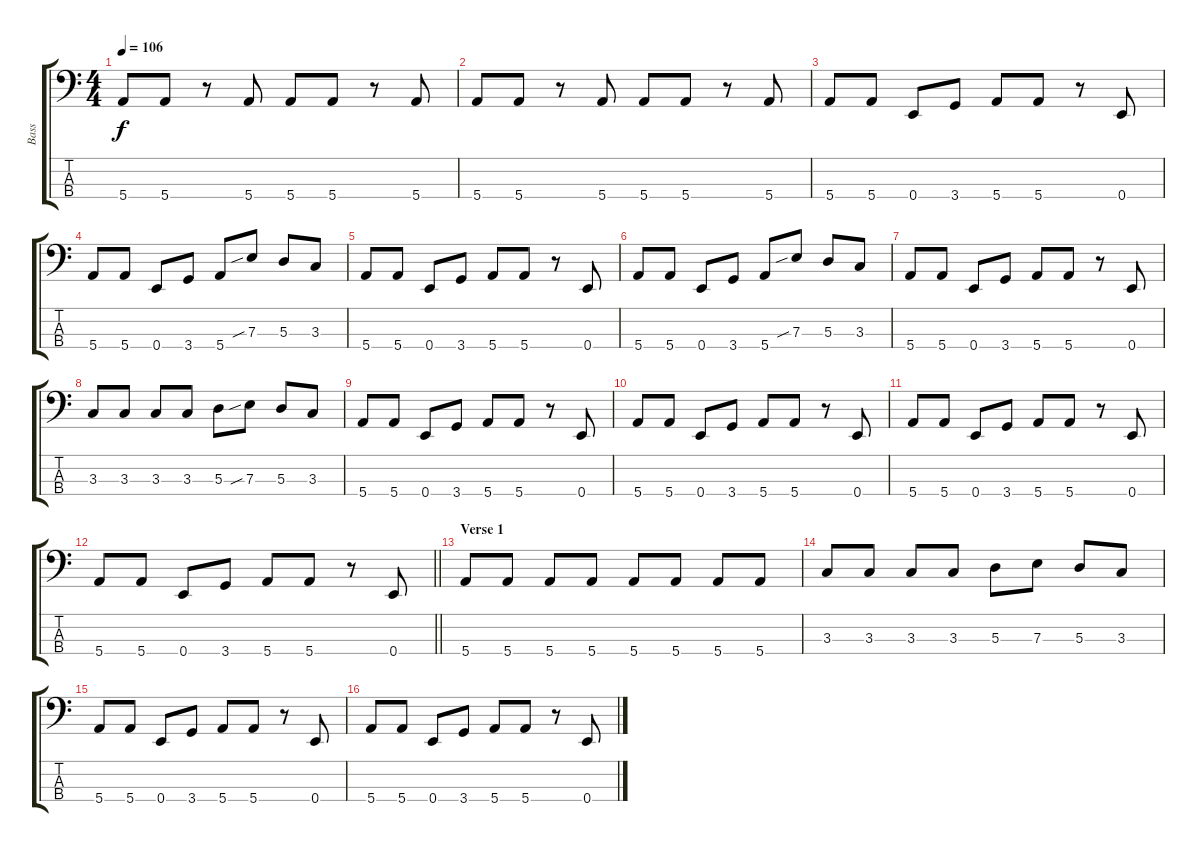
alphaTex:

\track ("Bass" "Bass") {instrument electricbassfinger}
\staff {score tabs}
\tuning (G2 D2 A1 E1) {hide}
\ts (4 4)
\tempo 106
\clef f4
\ks c
5.4.8{dy f instrument electricbassfinger} 5.4.8 r.8 5.4.8 5.4.8 5.4.8 r.8 5.4.8 |
5.4.8 5.4.8 r.8 5.4.8 5.4.8 5.4.8 r.8 5.4.8 |
5.4.8 5.4.8 0.4.8 3.4.8 5.4.8 5.4.8 r.8 0.4.8 |
5.4.8 5.4.8 0.4.8 3.4.8 5.4.8 7.3{sib}.8 5.3.8 3.3.8 |
5.4.8 5.4.8 0.4.8 3.4.8 5.4.8 5.4.8 r.8 0.4.8 |
5.4.8 5.4.8 0.4.8 3.4.8 5.4.8 7.3{sib}.8 5.3.8 3.3.8 |
5.4.8 5.4.8 0.4.8 3.4.8 5.4.8 5.4.8 r.8 0.4.8 |
3.3.8 3.3.8 3.3.8 3.3.8 5.3.8 7.3{sib}.8 5.3.8 3.3.8 |
5.4.8 5.4.8 0.4.8 3.4.8 5.4.8 5.4.8 r.8 0.4.8 |
5.4.8 5.4.8 0.4.8 3.4.8 5.4.8 5.4.8 r.8 0.4.8 |
5.4.8 5.4.8 0.4.8 3.4.8 5.4.8 5.4.8 r.8 0.4.8 |
\barLineRight lightlight
5.4.8 5.4.8 0.4.8 3.4.8 5.4.8 5.4.8 r.8 0.4.8 |
\section ("" "Verse 1")
5.4.8 5.4.8 5.4.8 5.4.8 5.4.8 5.4.8 5.4.8 5.4.8 |
3.3.8 3.3.8 3.3.8 3.3.8 5.3.8 7.3.8 5.3.8 3.3.8 |
5.4.8 5.4.8 0.4.8 3.4.8 5.4.8 5.4.8 r.8 0.4.8 |
5.4.8 5.4.8 0.4.8 3.4.8 5.4.8 5.4.8 r.8 0.4.8
